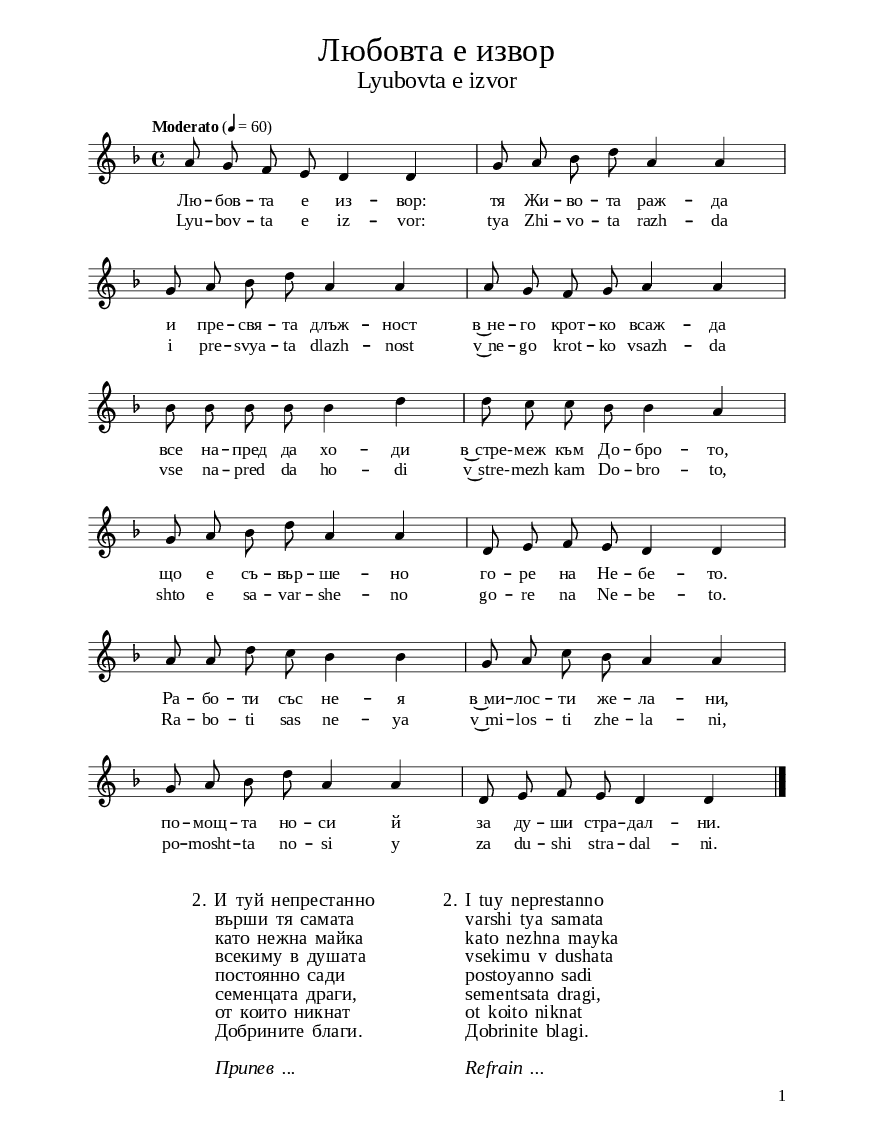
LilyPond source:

\version "2.24.0"

% include paper part and global functions
\include "include/globals.ily"

\bookpart {
  \include "include/bookpart-paper.ily"
  \score {
    \include "include/score-layout.ily"

    \new Voice \absolute {
      \clef treble
      \key d \minor
      \time 4/4
      \tempoFunc "Moderato" 4 "60"
      \autoBeamOff
      a'8 g'8 f'8 e'8 d'4 d'4|g'8 a'8 bes'8 d''8 a'4 a'4 | \break
      g'8 a'8 bes'8 d''8 a'4 a'4 | a'8 g'8 f'8 g'8 a'4 a'4| \break
      bes'8 bes'8 bes'8 bes'8 bes'4 d''4 | d''8 c''8 c''8 bes'8 bes'4 a'4 | \break
      g'8 a'8 bes'8 d''8 a'4 a'4 | d'8 e'8 f'8 e'8 d'4 d'4 | \break
      a'8 a'8 d''8 c''8 bes'4 bes'4 | g'8 a'8 c''8 bes'8 a'4 a'4| \break
      g'8 a'8 bes'8 d''8 a'4 a'4 | d'8 e'8 f'8 e'8 d'4 d'4 | \bar "|." \break
    }

    \addlyrics {
      Лю -- бов -- та е из -- вор: тя Жи -- во -- та раж -- да
      и пре -- свя -- та длъж -- ност в~не -- го крот -- ко всаж -- да
      все на -- пред да хо -- ди в~стре- -- меж към До -- бро -- то,
      що е съ -- вър -- ше -- но го -- ре на Не -- бе -- то.
      Ра -- бо -- ти със не -- я в~ми -- лос -- ти же -- ла -- ни,
      по -- мощ -- та но -- си й за ду -- ши стра -- дал -- ни.
    }

    \addlyrics {
      Lyu -- bov -- ta e iz -- vor: tya Zhi -- vo -- ta razh -- da
      i pre -- svya -- ta dlazh -- nost v~ne -- go krot -- ko vsazh -- da
      vse na -- pred da ho -- di v~stre- -- mezh kam Do -- bro -- to,
      shto e sa -- var -- she -- no go -- re na Ne -- be -- to.
      Ra -- bo -- ti sas ne -- ya v~mi -- los -- ti zhe -- la -- ni,
      po -- mosht -- ta no -- si y za du -- shi stra -- dal -- ni.
    }

    \header {
      title = \titleFunc "Любовта е извор" "Lyubovta e izvor"
    }

    \midi{}

  } % score

  \markup \fontsize #+1.7 {
    \hspace #10
    \override #'(baseline-skip . 1.8)
    \column {

      \line { 2. И туй непрестанно  }
      \line {   "   " върши тя самата }
      \line {   "   " като нежна майка }
      \line {   "   " всекиму в душата  }
      \line {   "   " постоянно сади}
      \line {   "   " семенцата драги,}
      \line {   "   " от които никнат}
      \line {   "   " Добрините благи.}
      \line { " " }
      \line { "   " \italic {Припев ...} }
      
    
    
     
    }

    \hspace #6
    \override #'(baseline-skip . 1.8)
    \column {
      
      \line { 2. I tuy neprestanno  }
      \line {   "   " varshi tya samata }
      \line {   "   " kato nezhna mayka }
      \line {   "   " vsekimu v dushata  }
      \line {   "   " postoyanno sadi}
      \line {   "   " sementsata dragi,}
      \line {   "   " ot koito niknat}
      \line {   "   " Дobrinite blagi.}
      \line { " " }
      \line { "   " \italic {Refrain ...} }

     
    

    } %column
  } % markup
  
 \pageBreak
  \markup \fontsize #+1.7 {
    \hspace #10
    \override #'(baseline-skip . 1.8)
    \column {
      \line { 3. Таз велика тайна }
      \line {   "   " кой добре разбира, }
      \line {   "   " свойта душа мила }
      \line {   "   " сутрина разкрива. }
      \line {   "   " както кринът бели}
      \line {   "   "на роса небесна}
      \line {   "   "и на слънчевата}
      \line {   "   "светлина чудесна.}
      \line { " " }
      \line { "   " \italic {Припев ...} }
      \line { " " }
      \line { 4. Слънцето, което }
      \line {   "   " оживотворява, }
      \line {   "   " овреме човека}
      \line {   "   " топло озарява, }
      \line {   "   "буди и възраства}
      \line {   "   "в него семенцата}
      \line {   "   "и му пълни тайно}
      \line {   "   "с Добрини душата.}
      \line { " " }
      \line { "   " \italic {Припев ...} }
      \line { " " }
      \line { 5. Плодове тъй сладки, }
      \line {   "   " в Любовта узрели, }
      \line {   "   "най-блажен ще бъде}
      \line {   "   "тоз, който ви вкуси.}
      \line {   "   "В жилища небесни}
      \line {   "   "вечно ще живее,}
      \line {   "   "пред престола Божи}
      \line {   "   "песни ще да пее.}
    }

    \hspace #6
    \override #'(baseline-skip . 1.8)
    \column {

      \line { 3. Taz velika tayna }
      \line {   "   " koy dobre razbira, }
      \line {   "   " svoyta dusha mila }
      \line {   "   " sutrina razkriva. }
      \line {   "   " kakto krinat beli}
      \line {   "   "na rosa nebesna}
      \line {   "   "i na slanchevata}
      \line {   "   "svetlina chudesna.}
      \line { " " }
      \line { "   " \italic {Refrain ...} }
      \line { " " }
      \line { 4. Slantseto, koeto }
      \line {   "   " ozhivotvoryava, }
      \line {   "   " ovreme choveka}
      \line {   "   " toplo ozaryava, }
      \line {   "   "budi i vazrastva}
      \line {   "   "v nego sementsata}
      \line {   "   "i mu palni tayno}
      \line {   "   "s Dobrini dushata.}
      \line { " " }
      \line { "   " \italic {Refrain ...} }
      \line { " " }
      \line { 5. Plodove tay sladki, }
      \line {   "   " v Lyubovta uzreli, }
      \line {   "   "nay-blazhen shte bade}
      \line {   "   "toz, koyto vi vkusi.}
      \line {   "   "V zhilishta nebesni}
      \line {   "   "vechno shte zhivee,}
      \line {   "   "pred prestola Bozhi}
      \line {   "   "pesni shte da pee.}
    } %column
  } % markup

\markup \empty-two

  % include foreign translation(s) of the song
  \version "2.18.2"

\markup \fill-line { \fontsize #6 "Die Liebe ist eine Quelle" }
\markup \fontsize #+2.0 {
    \hspace #14
    \vspace #0.5
    \override #'(baseline-skip . 1.8)
    
         \column {
    
       \line { " " }
  
 \line {   1. Die Liebe ist eine Quelle, }

  \line {   "   "sie gebiert das Leben}

  \line {   "   "und sät sanft in ihm eine allheilige Pflicht:}

  \line {   "   "auf dass wir immer vorwärts schreiten, }

  \line {   "   "im Streben nach dem Guten,}

  \line {   "   "das oben im Himmel }

  \line {   "   "vollkommen ist. }


\line { " " }
       \line { "   " \italic { Refrain:}  }
       

  \line {   "   "Arbeite mit ihr, }

  \line {   "   "in der gewünschten Barmherzigkeit,}

  \line {   "   "und bringe ihre Hilfe}
 
  \line {   "   "für die leidenden Seelen.}

\line { " " }

  \line {   2. Dies vollbringt sie selbst unaufhörlich}

  \line {   "   "wie eine zärtliche Mutter}

  \line {   "   "in jedermanns Seele --}

  \line {   "   "sie sät immerdar}

  \line {   "   "die lieben Samenkörner,}

  \line {   "   "aus denen die gütigen Wohltaten sprießen.}

\line { " " }
       \line { "   " \italic { Refrain ...}  }
       
       
\line { " " }
      

  \line {   3. Dieses große Geheimnis}

  \line {   "   "wer es gut versteht,}

  \line {   "   "öffnet morgens}

  \line {   "   "seine liebe Seele,}

  \line {   "   "wie die weiße Lilie}

  \line {   "   "vom himmlischen Tau}

  \line {   "   "und von dem wunderbaren Sonnenlicht.}

\line { " " }
       \line { "   " \italic { Refrain ...}  }
       
\line { " " }
      

  \line {   4. Die Sonne, die rechtzeitig den Menschen belebt,}

  \line {   "   "scheint warm, erweckt und lässt}

  \line {   "   "in ihm die Samenkörner gedeihen}

  \line {   "   "und füllt geheimnisvoll seine}

  \line {   "   "Seele mit Tugenden.}

\line { " " }
       \line { "   " \italic { Refrain ...}  }
       
\line { " " }
       


  \line {   5. Diese so süßen Früchte,}

  \line {   "   "in der Liebe gereift,}

  \line {   "   "am seligsten wird der sein,}

  \line {   "   "der sie kostet.}

  \line {   "   "In himmlischen Wohnstätten}

  \line {   "   "wird er ewig leben,}

  \line {   "   "vor dem Thron Gottes}

  \line {   "   "wird er Lieder singen. }

\line { " " }
       \line { "   " \italic { Refrain ...}  }

      
                
    }
}
       

  


} % bookpart
